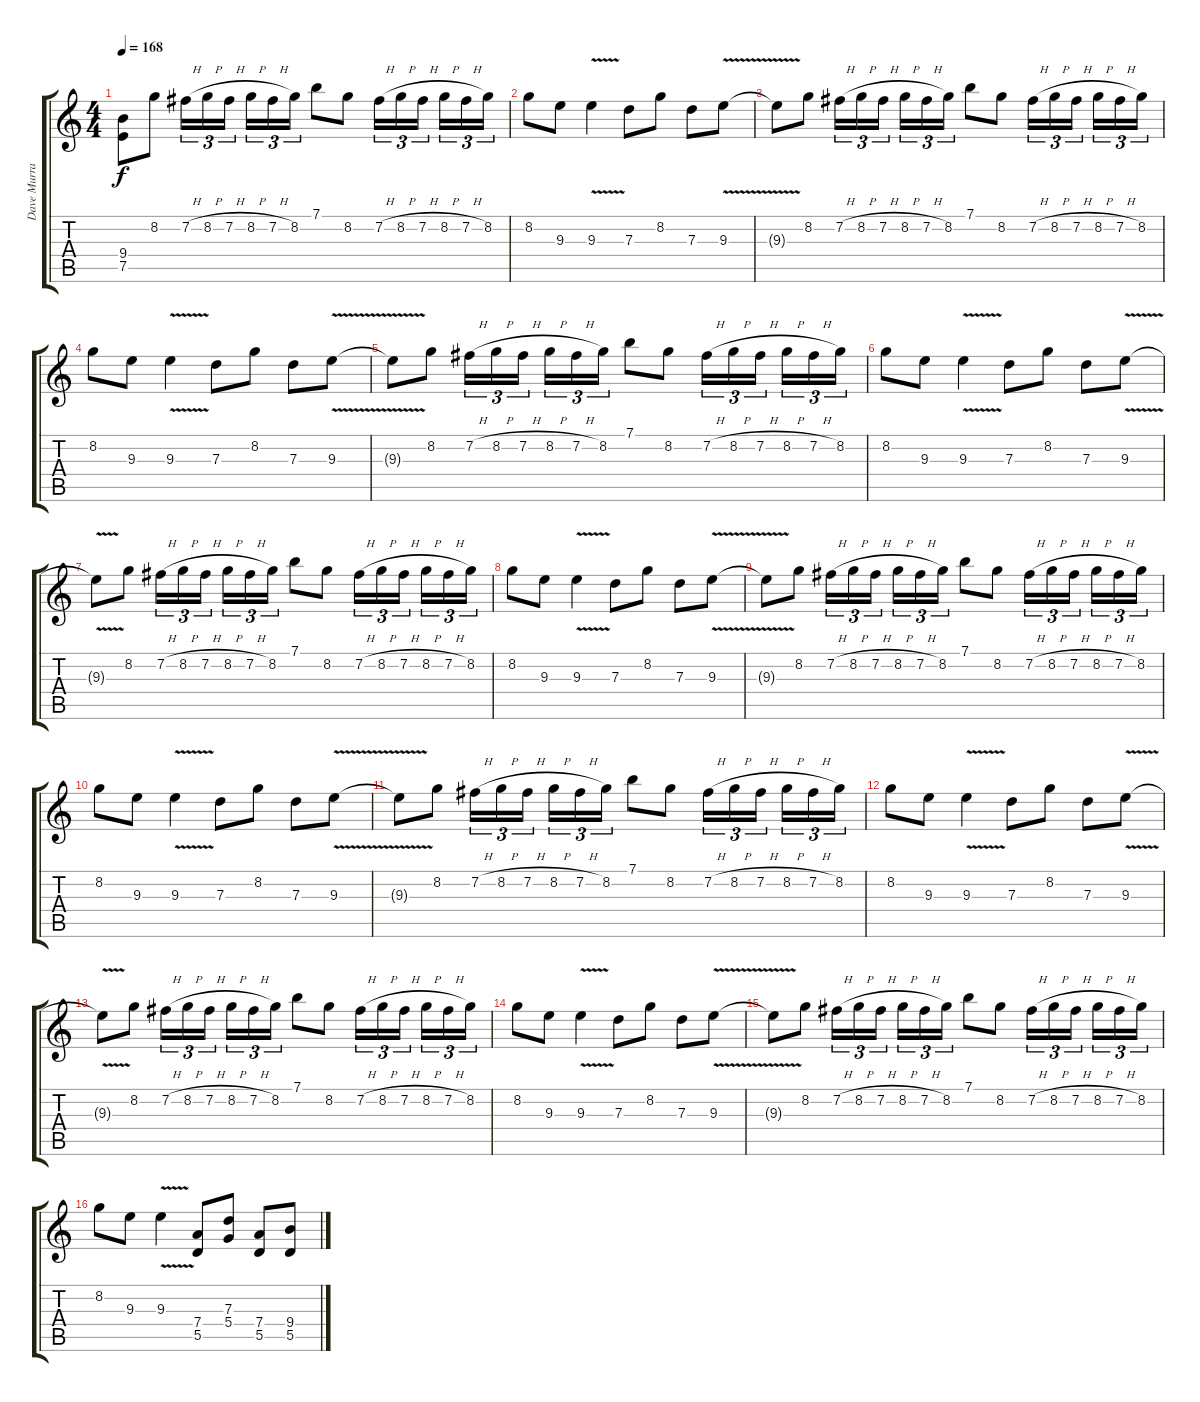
\track ("Dave Murray" "Dave Murra") {instrument overdrivenguitar}
\staff {score tabs}
\tuning (E4 B3 G3 D3 A2 E2) {hide}
\ts (4 4)
\tempo 168
\clef g2
\ks c
(9.4{t} 7.5{t}).8{dy f} 8.2.8 7.2{h}.16{tu (3 2)} 8.2{h}.16{tu (3 2)} 7.2{h}.16{tu (3 2) beam splitsecondary} 8.2{h}.16{tu (3 2)} 7.2{h}.16{tu (3 2)} 8.2.16{tu (3 2)} 7.1.8 8.2.8 7.2{h}.16{tu (3 2)} 8.2{h}.16{tu (3 2)} 7.2{h}.16{tu (3 2) beam splitsecondary} 8.2{h}.16{tu (3 2)} 7.2{h}.16{tu (3 2)} 8.2.16{tu (3 2)} |
8.2.8 9.3.8 9.3{v}.4 7.3.8 8.2.8 7.3.8 9.3{v}.8 |
9.3{t}.8 8.2.8 7.2{h}.16{tu (3 2)} 8.2{h}.16{tu (3 2)} 7.2{h}.16{tu (3 2) beam splitsecondary} 8.2{h}.16{tu (3 2)} 7.2{h}.16{tu (3 2)} 8.2.16{tu (3 2)} 7.1.8 8.2.8 7.2{h}.16{tu (3 2)} 8.2{h}.16{tu (3 2)} 7.2{h}.16{tu (3 2) beam splitsecondary} 8.2{h}.16{tu (3 2)} 7.2{h}.16{tu (3 2)} 8.2.16{tu (3 2)} |
8.2.8 9.3.8 9.3{v}.4 7.3.8 8.2.8 7.3.8 9.3{v}.8 |
9.3{t}.8 8.2.8 7.2{h}.16{tu (3 2)} 8.2{h}.16{tu (3 2)} 7.2{h}.16{tu (3 2) beam splitsecondary} 8.2{h}.16{tu (3 2)} 7.2{h}.16{tu (3 2)} 8.2.16{tu (3 2)} 7.1.8 8.2.8 7.2{h}.16{tu (3 2)} 8.2{h}.16{tu (3 2)} 7.2{h}.16{tu (3 2) beam splitsecondary} 8.2{h}.16{tu (3 2)} 7.2{h}.16{tu (3 2)} 8.2.16{tu (3 2)} |
8.2.8 9.3.8 9.3{v}.4 7.3.8 8.2.8 7.3.8 9.3{v}.8 |
9.3{t}.8 8.2.8 7.2{h}.16{tu (3 2)} 8.2{h}.16{tu (3 2)} 7.2{h}.16{tu (3 2) beam splitsecondary} 8.2{h}.16{tu (3 2)} 7.2{h}.16{tu (3 2)} 8.2.16{tu (3 2)} 7.1.8 8.2.8 7.2{h}.16{tu (3 2)} 8.2{h}.16{tu (3 2)} 7.2{h}.16{tu (3 2) beam splitsecondary} 8.2{h}.16{tu (3 2)} 7.2{h}.16{tu (3 2)} 8.2.16{tu (3 2)} |
8.2.8 9.3.8 9.3{v}.4 7.3.8 8.2.8 7.3.8 9.3{v}.8 |
9.3{t}.8 8.2.8 7.2{h}.16{tu (3 2)} 8.2{h}.16{tu (3 2)} 7.2{h}.16{tu (3 2) beam splitsecondary} 8.2{h}.16{tu (3 2)} 7.2{h}.16{tu (3 2)} 8.2.16{tu (3 2)} 7.1.8 8.2.8 7.2{h}.16{tu (3 2)} 8.2{h}.16{tu (3 2)} 7.2{h}.16{tu (3 2) beam splitsecondary} 8.2{h}.16{tu (3 2)} 7.2{h}.16{tu (3 2)} 8.2.16{tu (3 2)} |
8.2.8 9.3.8 9.3{v}.4 7.3.8 8.2.8 7.3.8 9.3{v}.8 |
9.3{t}.8 8.2.8 7.2{h}.16{tu (3 2)} 8.2{h}.16{tu (3 2)} 7.2{h}.16{tu (3 2) beam splitsecondary} 8.2{h}.16{tu (3 2)} 7.2{h}.16{tu (3 2)} 8.2.16{tu (3 2)} 7.1.8 8.2.8 7.2{h}.16{tu (3 2)} 8.2{h}.16{tu (3 2)} 7.2{h}.16{tu (3 2) beam splitsecondary} 8.2{h}.16{tu (3 2)} 7.2{h}.16{tu (3 2)} 8.2.16{tu (3 2)} |
8.2.8 9.3.8 9.3{v}.4 7.3.8 8.2.8 7.3.8 9.3{v}.8 |
9.3{t}.8 8.2.8 7.2{h}.16{tu (3 2)} 8.2{h}.16{tu (3 2)} 7.2{h}.16{tu (3 2) beam splitsecondary} 8.2{h}.16{tu (3 2)} 7.2{h}.16{tu (3 2)} 8.2.16{tu (3 2)} 7.1.8 8.2.8 7.2{h}.16{tu (3 2)} 8.2{h}.16{tu (3 2)} 7.2{h}.16{tu (3 2) beam splitsecondary} 8.2{h}.16{tu (3 2)} 7.2{h}.16{tu (3 2)} 8.2.16{tu (3 2)} |
8.2.8 9.3.8 9.3{v}.4 7.3.8 8.2.8 7.3.8 9.3{v}.8 |
9.3{t}.8 8.2.8 7.2{h}.16{tu (3 2)} 8.2{h}.16{tu (3 2)} 7.2{h}.16{tu (3 2) beam splitsecondary} 8.2{h}.16{tu (3 2)} 7.2{h}.16{tu (3 2)} 8.2.16{tu (3 2)} 7.1.8 8.2.8 7.2{h}.16{tu (3 2)} 8.2{h}.16{tu (3 2)} 7.2{h}.16{tu (3 2) beam splitsecondary} 8.2{h}.16{tu (3 2)} 7.2{h}.16{tu (3 2)} 8.2.16{tu (3 2)} |
8.2.8 9.3.8 9.3{v}.4 (7.4 5.5).8 (7.3 5.4).8 (7.4 5.5).8 (9.4 5.5).8
